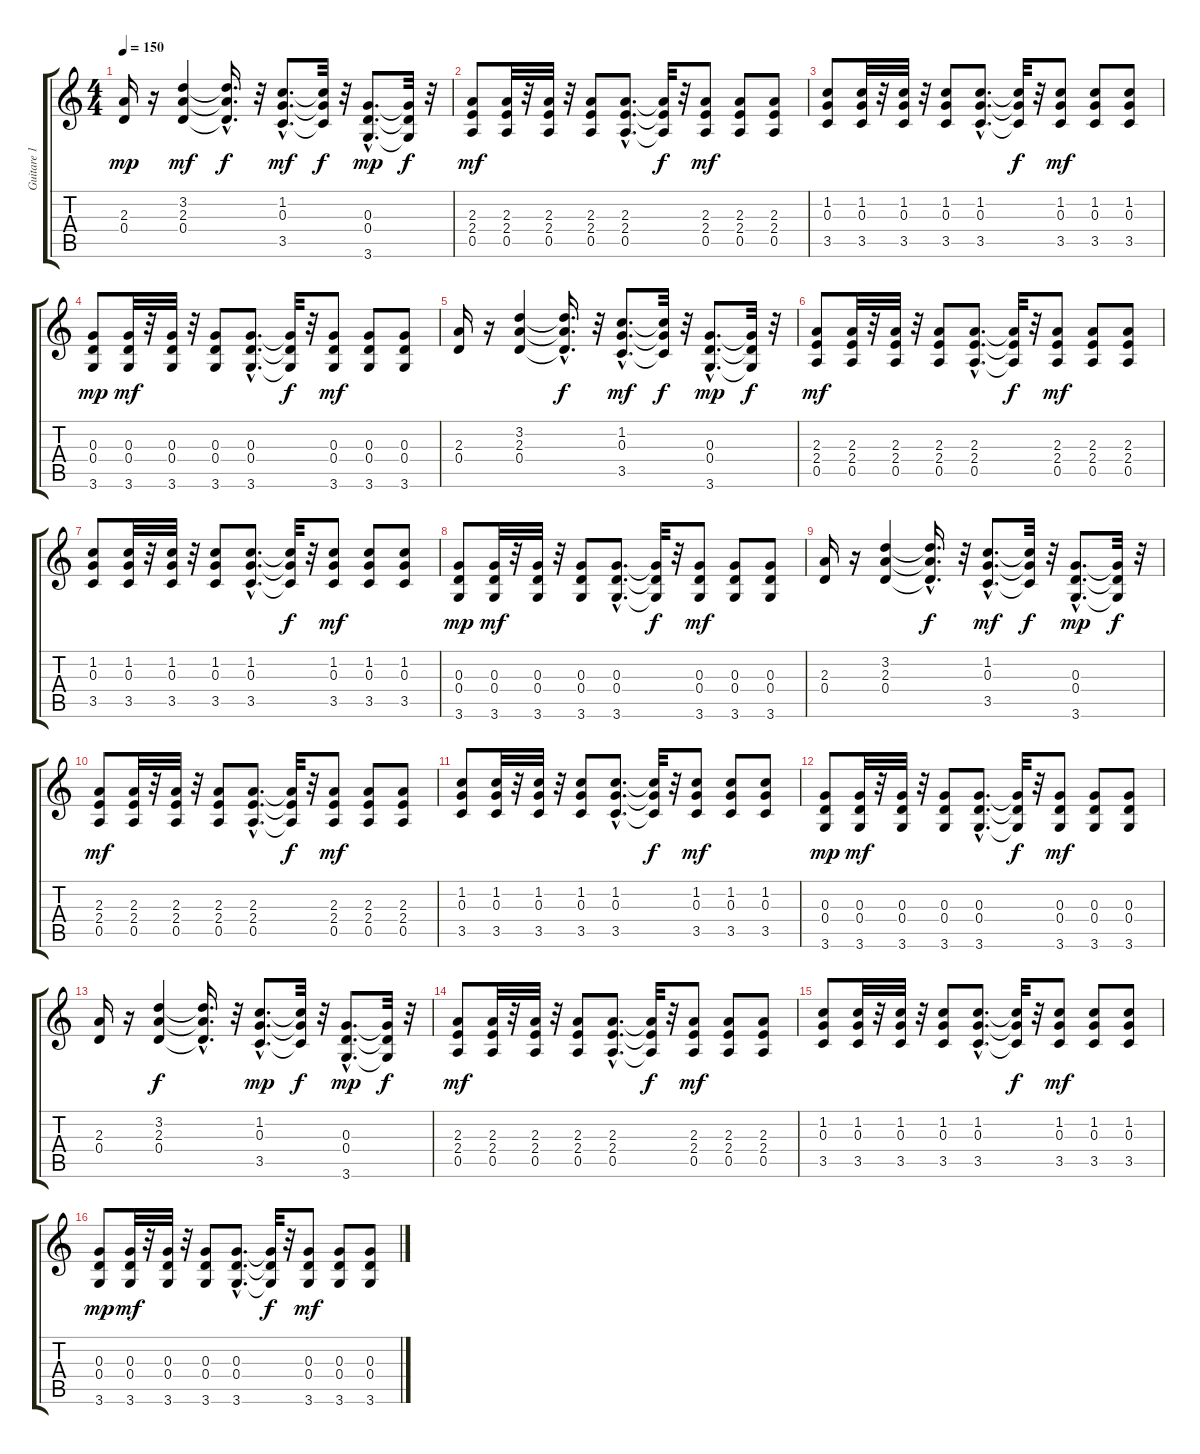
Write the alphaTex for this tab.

\track ("Guitare 1" "Guitare 1") {instrument overdrivenguitar}
\staff {score tabs}
\tuning (E4 B3 G3 D3 A2 E2) {hide}
\ts (4 4)
\tempo 150
\clef g2
\ks c
(2.3 0.4).16{dy mp} r.16 (3.2 2.3 0.4).4{dy mf} (3.2{hac t} 2.3{hac t} 0.4{hac t}).16{d dy f} r.32 (1.2{hac} 0.3{hac} 3.5{hac}).8{d dy mf} (1.2{t} 0.3{t} 3.5{t}).32{dy f} r.32 (0.3{hac} 0.4{hac} 3.6{hac}).8{d dy mp} (0.3{t} 0.4{t} 3.6{t}).32{dy f} r.32 |
(2.3 2.4 0.5).8{dy mf} (2.3 2.4 0.5).32 r.32 (2.3 2.4 0.5).32 r.32 (2.3 2.4 0.5).8 (2.3{hac} 2.4{hac} 0.5{hac}).8{d} (2.3{t} 2.4{t} 0.5{t}).32{dy f} r.32 (2.3 2.4 0.5).8{dy mf} (2.3 2.4 0.5).8 (2.3 2.4 0.5).8 |
(1.2 0.3 3.5).8 (1.2 0.3 3.5).32 r.32 (1.2 0.3 3.5).32 r.32 (1.2 0.3 3.5).8 (1.2{hac} 0.3{hac} 3.5{hac}).8{d} (1.2{t} 0.3{t} 3.5{t}).32{dy f} r.32 (1.2 0.3 3.5).8{dy mf} (1.2 0.3 3.5).8 (1.2 0.3 3.5).8 |
(0.3 0.4 3.6).8{dy mp} (0.3 0.4 3.6).32{dy mf} r.32 (0.3 0.4 3.6).32 r.32 (0.3 0.4 3.6).8 (0.3{hac} 0.4{hac} 3.6{hac}).8{d} (0.3{t} 0.4{t} 3.6{t}).32{dy f} r.32 (0.3 0.4 3.6).8{dy mf} (0.3 0.4 3.6).8 (0.3 0.4 3.6).8 |
(2.3 0.4).16 r.16 (3.2 2.3 0.4).4 (3.2{hac t} 2.3{hac t} 0.4{hac t}).16{d dy f} r.32 (1.2{hac} 0.3{hac} 3.5{hac}).8{d dy mf} (1.2{t} 0.3{t} 3.5{t}).32{dy f} r.32 (0.3{hac} 0.4{hac} 3.6{hac}).8{d dy mp} (0.3{t} 0.4{t} 3.6{t}).32{dy f} r.32 |
(2.3 2.4 0.5).8{dy mf} (2.3 2.4 0.5).32 r.32 (2.3 2.4 0.5).32 r.32 (2.3 2.4 0.5).8 (2.3{hac} 2.4{hac} 0.5{hac}).8{d} (2.3{t} 2.4{t} 0.5{t}).32{dy f} r.32 (2.3 2.4 0.5).8{dy mf} (2.3 2.4 0.5).8 (2.3 2.4 0.5).8 |
(1.2 0.3 3.5).8 (1.2 0.3 3.5).32 r.32 (1.2 0.3 3.5).32 r.32 (1.2 0.3 3.5).8 (1.2{hac} 0.3{hac} 3.5{hac}).8{d} (1.2{t} 0.3{t} 3.5{t}).32{dy f} r.32 (1.2 0.3 3.5).8{dy mf} (1.2 0.3 3.5).8 (1.2 0.3 3.5).8 |
(0.3 0.4 3.6).8{dy mp} (0.3 0.4 3.6).32{dy mf} r.32 (0.3 0.4 3.6).32 r.32 (0.3 0.4 3.6).8 (0.3{hac} 0.4{hac} 3.6{hac}).8{d} (0.3{t} 0.4{t} 3.6{t}).32{dy f} r.32 (0.3 0.4 3.6).8{dy mf} (0.3 0.4 3.6).8 (0.3 0.4 3.6).8 |
(2.3 0.4).16 r.16 (3.2 2.3 0.4).4 (3.2{hac t} 2.3{hac t} 0.4{hac t}).16{d dy f} r.32 (1.2{hac} 0.3{hac} 3.5{hac}).8{d dy mf} (1.2{t} 0.3{t} 3.5{t}).32{dy f} r.32 (0.3{hac} 0.4{hac} 3.6{hac}).8{d dy mp} (0.3{t} 0.4{t} 3.6{t}).32{dy f} r.32 |
(2.3 2.4 0.5).8{dy mf} (2.3 2.4 0.5).32 r.32 (2.3 2.4 0.5).32 r.32 (2.3 2.4 0.5).8 (2.3{hac} 2.4{hac} 0.5{hac}).8{d} (2.3{t} 2.4{t} 0.5{t}).32{dy f} r.32 (2.3 2.4 0.5).8{dy mf} (2.3 2.4 0.5).8 (2.3 2.4 0.5).8 |
(1.2 0.3 3.5).8 (1.2 0.3 3.5).32 r.32 (1.2 0.3 3.5).32 r.32 (1.2 0.3 3.5).8 (1.2{hac} 0.3{hac} 3.5{hac}).8{d} (1.2{t} 0.3{t} 3.5{t}).32{dy f} r.32 (1.2 0.3 3.5).8{dy mf} (1.2 0.3 3.5).8 (1.2 0.3 3.5).8 |
(0.3 0.4 3.6).8{dy mp} (0.3 0.4 3.6).32{dy mf} r.32 (0.3 0.4 3.6).32 r.32 (0.3 0.4 3.6).8 (0.3{hac} 0.4{hac} 3.6{hac}).8{d} (0.3{t} 0.4{t} 3.6{t}).32{dy f} r.32 (0.3 0.4 3.6).8{dy mf} (0.3 0.4 3.6).8 (0.3 0.4 3.6).8 |
(2.3 0.4).16 r.16 (3.2 2.3 0.4).4{dy f} (3.2{hac t} 2.3{hac t} 0.4{hac t}).16{d} r.32 (1.2{hac} 0.3{hac} 3.5{hac}).8{d dy mp} (1.2{t} 0.3{t} 3.5{t}).32{dy f} r.32 (0.3{hac} 0.4{hac} 3.6{hac}).8{d dy mp} (0.3{t} 0.4{t} 3.6{t}).32{dy f} r.32 |
(2.3 2.4 0.5).8{dy mf} (2.3 2.4 0.5).32 r.32 (2.3 2.4 0.5).32 r.32 (2.3 2.4 0.5).8 (2.3{hac} 2.4{hac} 0.5{hac}).8{d} (2.3{t} 2.4{t} 0.5{t}).32{dy f} r.32 (2.3 2.4 0.5).8{dy mf} (2.3 2.4 0.5).8 (2.3 2.4 0.5).8 |
(1.2 0.3 3.5).8 (1.2 0.3 3.5).32 r.32 (1.2 0.3 3.5).32 r.32 (1.2 0.3 3.5).8 (1.2{hac} 0.3{hac} 3.5{hac}).8{d} (1.2{t} 0.3{t} 3.5{t}).32{dy f} r.32 (1.2 0.3 3.5).8{dy mf} (1.2 0.3 3.5).8 (1.2 0.3 3.5).8 |
(0.3 0.4 3.6).8{dy mp} (0.3 0.4 3.6).32{dy mf} r.32 (0.3 0.4 3.6).32 r.32 (0.3 0.4 3.6).8 (0.3{hac} 0.4{hac} 3.6{hac}).8{d} (0.3{t} 0.4{t} 3.6{t}).32{dy f} r.32 (0.3 0.4 3.6).8{dy mf} (0.3 0.4 3.6).8 (0.3 0.4 3.6).8
